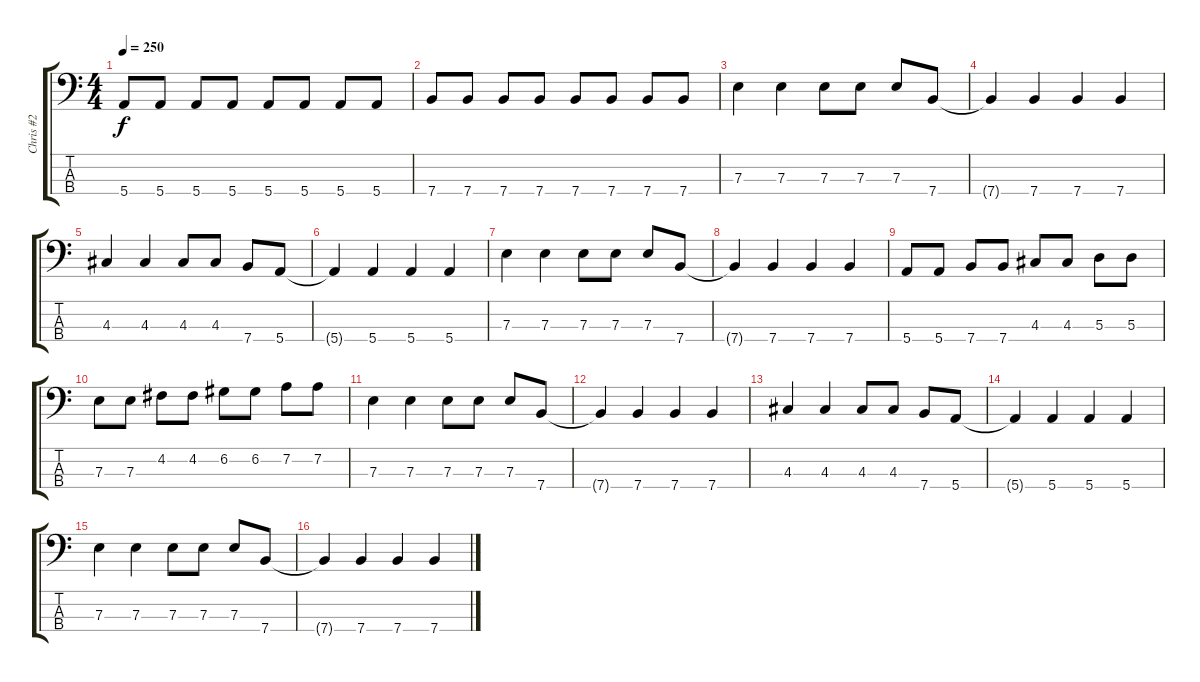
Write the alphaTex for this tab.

\track ("Chris #2" "Chris #2") {instrument electricbasspick}
\staff {score tabs}
\tuning (G2 D2 A1 E1) {hide}
\ts (4 4)
\tempo 250
\clef f4
\ks c
5.4.8{dy f} 5.4.8 5.4.8 5.4.8 5.4.8 5.4.8 5.4.8 5.4.8 |
7.4.8 7.4.8 7.4.8 7.4.8 7.4.8 7.4.8 7.4.8 7.4.8 |
7.3.4 7.3.4 7.3.8 7.3.8 7.3.8 7.4.8 |
7.4{t}.4 7.4.4 7.4.4 7.4.4 |
4.3.4 4.3.4 4.3.8 4.3.8 7.4.8 5.4.8 |
5.4{t}.4 5.4.4 5.4.4 5.4.4 |
7.3.4 7.3.4 7.3.8 7.3.8 7.3.8 7.4.8 |
7.4{t}.4 7.4.4 7.4.4 7.4.4 |
5.4.8 5.4.8 7.4.8 7.4.8 4.3.8 4.3.8 5.3.8 5.3.8 |
7.3.8 7.3.8 4.2.8 4.2.8 6.2.8 6.2.8 7.2.8 7.2.8 |
7.3.4 7.3.4 7.3.8 7.3.8 7.3.8 7.4.8 |
7.4{t}.4 7.4.4 7.4.4 7.4.4 |
4.3.4 4.3.4 4.3.8 4.3.8 7.4.8 5.4.8 |
5.4{t}.4 5.4.4 5.4.4 5.4.4 |
7.3.4 7.3.4 7.3.8 7.3.8 7.3.8 7.4.8 |
7.4{t}.4 7.4.4 7.4.4 7.4.4
